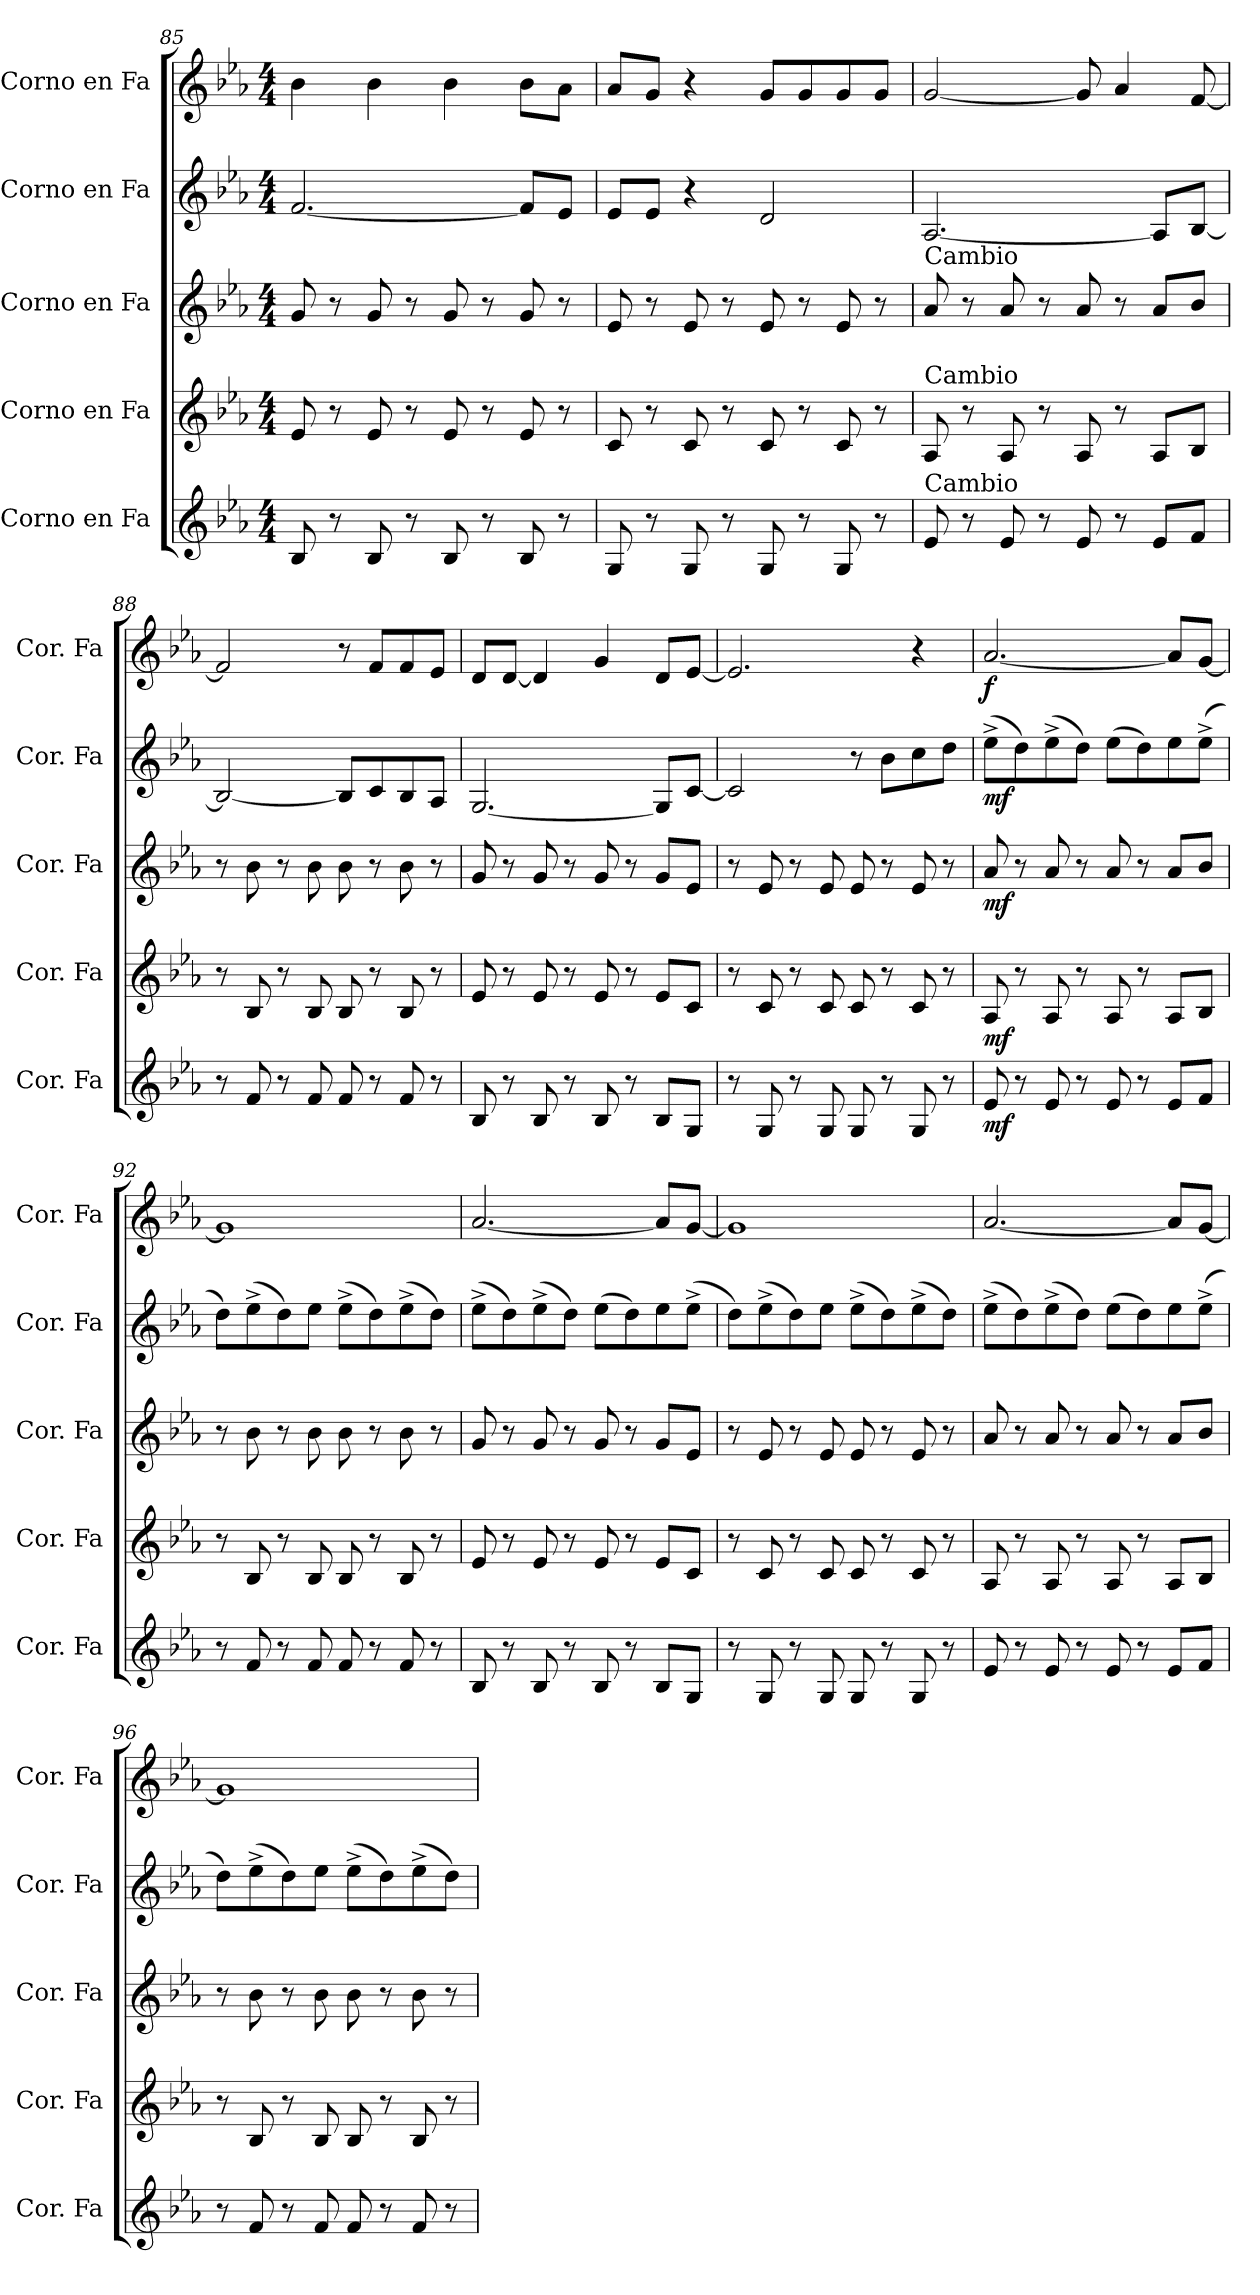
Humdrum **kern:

**kern	**dynam	**kern	**dynam	**kern	**dynam	**kern	**dynam	**kern	**dynam
*part5	*part5	*part4	*part4	*part3	*part3	*part2	*part2	*part1	*part1
*staff5	*staff5	*staff4	*staff4	*staff3	*staff3	*staff2	*staff2	*staff1	*staff1
*I"Corno en Fa	*	*I"Corno en Fa	*	*I"Corno en Fa	*	*I"Corno en Fa	*	*I"Corno en Fa	*
*I'Cor. Fa	*	*I'Cor. Fa	*	*I'Cor. Fa	*	*I'Cor. Fa	*	*I'Cor. Fa	*
*clefG2	*	*clefG2	*	*clefG2	*	*clefG2	*	*clefG2	*
*ITrd4c7	*	*ITrd4c7	*	*ITrd4c7	*	*ITrd4c7	*	*ITrd4c7	*
*k[b-e-a-d-]	*	*k[b-e-a-d-]	*	*k[b-e-a-d-]	*	*k[b-e-a-d-]	*	*k[b-e-a-d-]	*
*M4/4	*	*M4/4	*	*M4/4	*	*M4/4	*	*M4/4	*
=85	=85	=85	=85	=85	=85	=85	=85	=85	=85
8E-/	.	8A-/	.	8c/	.	[2.B-/	.	4e-\	.
8r	.	8r	.	8r	.	.	.	.	.
8E-/	.	8A-/	.	8c/	.	.	.	4e-\	.
8r	.	8r	.	8r	.	.	.	.	.
8E-/	.	8A-/	.	8c/	.	.	.	4e-\	.
8r	.	8r	.	8r	.	.	.	.	.
8E-/	.	8A-/	.	8c/	.	8B-/L]	.	8e-\L	.
8r	.	8r	.	8r	.	8A-/J	.	8d-\J	.
=86	=86	=86	=86	=86	=86	=86	=86	=86	=86
8C/	.	8F/	.	8A-/	.	8A-/L	.	8d-/L	.
8r	.	8r	.	8r	.	8A-/J	.	8c/J	.
8C/	.	8F/	.	8A-/	.	4r	.	4r	.
8r	.	8r	.	8r	.	.	.	.	.
8C/	.	8F/	.	8A-/	.	2G/	.	8c/L	.
8r	.	8r	.	8r	.	.	.	8c/	.
8C/	.	8F/	.	8A-/	.	.	.	8c/	.
8r	.	8r	.	8r	.	.	.	8c/J	.
=87	=87	=87	=87	=87	=87	=87	=87	=87	=87
!	!	!	!	!LO:TX:a:t=Cambio	!	!	!	!	!
!	!	!LO:TX:a:t=Cambio	!	!	!	!	!	!	!
!LO:TX:a:t=Cambio	!	!	!	!	!	!	!	!	!
8A-/	.	8D-/	.	8d-/	.	[2.D-/	.	[2c/	.
8r	.	8r	.	8r	.	.	.	.	.
8A-/	.	8D-/	.	8d-/	.	.	.	.	.
8r	.	8r	.	8r	.	.	.	.	.
8A-/	.	8D-/	.	8d-/	.	.	.	8c/]	.
8r	.	8r	.	8r	.	.	.	4d-/	.
8A-/L	.	8D-/L	.	8d-/L	.	8D-/L]	.	.	.
8B-/J	.	8E-/J	.	8e-/J	.	[8E-/J	.	[8B-/	.
!!LO:PB:g=z
=88	=88	=88	=88	=88	=88	=88	=88	=88	=88
8r	.	8r	.	8r	.	2E-/_	.	2B-/]	.
8B-/	.	8E-/	.	8e-\	.	.	.	.	.
8r	.	8r	.	8r	.	.	.	.	.
8B-/	.	8E-/	.	8e-\	.	.	.	.	.
8B-/	.	8E-/	.	8e-\	.	8E-/L]	.	8r	.
8r	.	8r	.	8r	.	8F/	.	8B-/L	.
8B-/	.	8E-/	.	8e-\	.	8E-/	.	8B-/	.
8r	.	8r	.	8r	.	8D-/J	.	8A-/J	.
=89	=89	=89	=89	=89	=89	=89	=89	=89	=89
8E-/	.	8A-/	.	8c/	.	[2.C/	.	8G/L	.
8r	.	8r	.	8r	.	.	.	[8G/J	.
8E-/	.	8A-/	.	8c/	.	.	.	4G/]	.
8r	.	8r	.	8r	.	.	.	.	.
8E-/	.	8A-/	.	8c/	.	.	.	4c/	.
8r	.	8r	.	8r	.	.	.	.	.
8E-/L	.	8A-/L	.	8c/L	.	8C/L]	.	8G/L	.
8C/J	.	8F/J	.	8A-/J	.	[8F/J	.	[8A-/J	.
=90	=90	=90	=90	=90	=90	=90	=90	=90	=90
8r	.	8r	.	8r	.	2F/]	.	2.A-/]	.
8C/	.	8F/	.	8A-/	.	.	.	.	.
8r	.	8r	.	8r	.	.	.	.	.
8C/	.	8F/	.	8A-/	.	.	.	.	.
8C/	.	8F/	.	8A-/	.	8r	.	.	.
8r	.	8r	.	8r	.	8e-\L	.	.	.
8C/	.	8F/	.	8A-/	.	8f\	.	4r	.
8r	.	8r	.	8r	.	8g\J	.	.	.
=91	=91	=91	=91	=91	=91	=91	=91	=91	=91
!	!LO:DY:b	!	!LO:DY:b	!	!LO:DY:b	!	!LO:DY:b	!	!LO:DY:b
8A-/	mf	8D-/	mf	8d-/	mf	(>8a-^\L	mf	[2.d-/	f
8r	.	8r	.	8r	.	8g\)	.	.	.
8A-/	.	8D-/	.	8d-/	.	(>8a-^\	.	.	.
8r	.	8r	.	8r	.	8g\J)	.	.	.
8A-/	.	8D-/	.	8d-/	.	(>8a-\L	.	.	.
8r	.	8r	.	8r	.	8g\)	.	.	.
8A-/L	.	8D-/L	.	8d-/L	.	8a-\	.	8d-/L]	.
8B-/J	.	8E-/J	.	8e-/J	.	(>8a-^\J	.	[8c/J	.
!!LO:LB:g=z
=92	=92	=92	=92	=92	=92	=92	=92	=92	=92
8r	.	8r	.	8r	.	8g\L)	.	1c]	.
8B-/	.	8E-/	.	8e-\	.	(>8a-^\	.	.	.
8r	.	8r	.	8r	.	8g\)	.	.	.
8B-/	.	8E-/	.	8e-\	.	8a-\J	.	.	.
8B-/	.	8E-/	.	8e-\	.	(>8a-^\L	.	.	.
8r	.	8r	.	8r	.	8g\)	.	.	.
8B-/	.	8E-/	.	8e-\	.	(>8a-^\	.	.	.
8r	.	8r	.	8r	.	8g\J)	.	.	.
=93	=93	=93	=93	=93	=93	=93	=93	=93	=93
8E-/	.	8A-/	.	8c/	.	(>8a-^\L	.	[2.d-/	.
8r	.	8r	.	8r	.	8g\)	.	.	.
8E-/	.	8A-/	.	8c/	.	(>8a-^\	.	.	.
8r	.	8r	.	8r	.	8g\J)	.	.	.
8E-/	.	8A-/	.	8c/	.	(>8a-\L	.	.	.
8r	.	8r	.	8r	.	8g\)	.	.	.
8E-/L	.	8A-/L	.	8c/L	.	8a-\	.	8d-/L]	.
8C/J	.	8F/J	.	8A-/J	.	(>8a-^\J	.	[8c/J	.
=94	=94	=94	=94	=94	=94	=94	=94	=94	=94
8r	.	8r	.	8r	.	8g\L)	.	1c]	.
8C/	.	8F/	.	8A-/	.	(>8a-^\	.	.	.
8r	.	8r	.	8r	.	8g\)	.	.	.
8C/	.	8F/	.	8A-/	.	8a-\J	.	.	.
8C/	.	8F/	.	8A-/	.	(>8a-^\L	.	.	.
8r	.	8r	.	8r	.	8g\)	.	.	.
8C/	.	8F/	.	8A-/	.	(>8a-^\	.	.	.
8r	.	8r	.	8r	.	8g\J)	.	.	.
=95	=95	=95	=95	=95	=95	=95	=95	=95	=95
8A-/	.	8D-/	.	8d-/	.	(>8a-^\L	.	[2.d-/	.
8r	.	8r	.	8r	.	8g\)	.	.	.
8A-/	.	8D-/	.	8d-/	.	(>8a-^\	.	.	.
8r	.	8r	.	8r	.	8g\J)	.	.	.
8A-/	.	8D-/	.	8d-/	.	(>8a-\L	.	.	.
8r	.	8r	.	8r	.	8g\)	.	.	.
8A-/L	.	8D-/L	.	8d-/L	.	8a-\	.	8d-/L]	.
8B-/J	.	8E-/J	.	8e-/J	.	(>8a-^\J	.	[8c/J	.
!!LO:PB:g=z
=96	=96	=96	=96	=96	=96	=96	=96	=96	=96
8r	.	8r	.	8r	.	8g\L)	.	1c]	.
8B-/	.	8E-/	.	8e-\	.	(>8a-^\	.	.	.
8r	.	8r	.	8r	.	8g\)	.	.	.
8B-/	.	8E-/	.	8e-\	.	8a-\J	.	.	.
8B-/	.	8E-/	.	8e-\	.	(>8a-^\L	.	.	.
8r	.	8r	.	8r	.	8g\)	.	.	.
8B-/	.	8E-/	.	8e-\	.	(>8a-^\	.	.	.
8r	.	8r	.	8r	.	8g\J)	.	.	.
=	=	=	=	=	=	=	=	=	=
*-	*-	*-	*-	*-	*-	*-	*-	*-	*-
